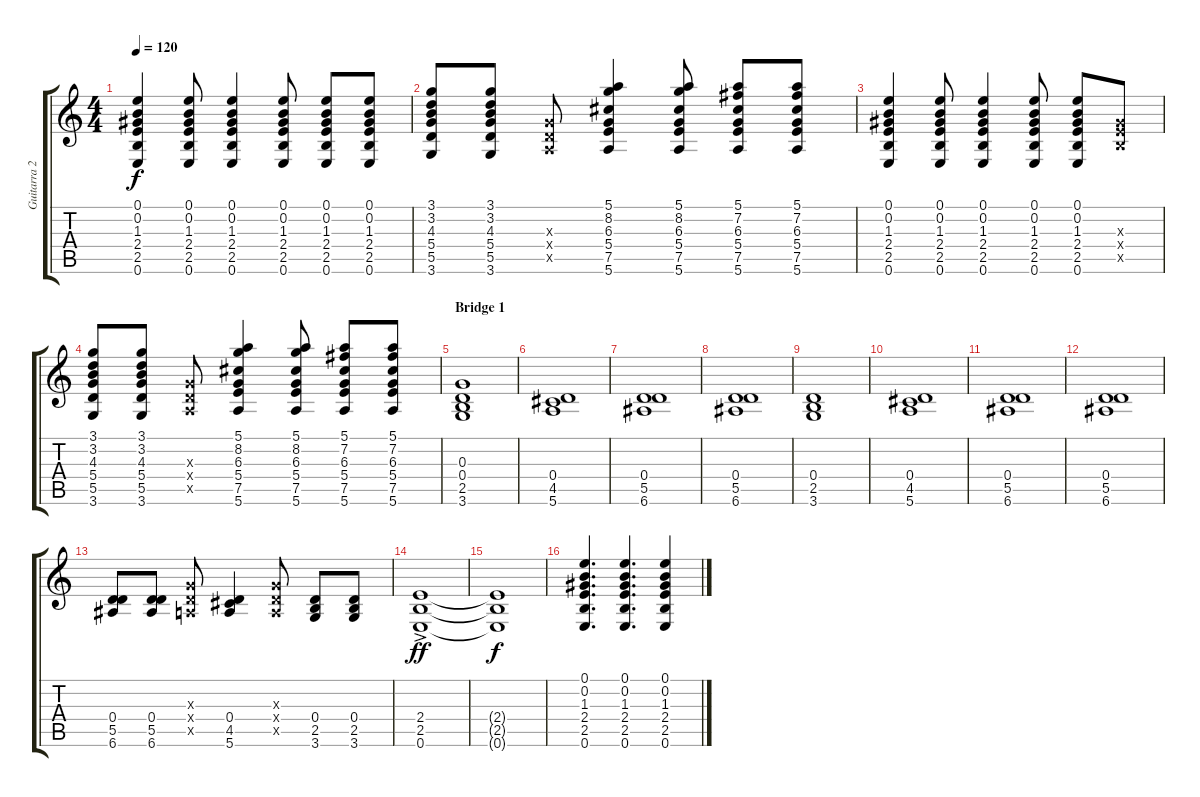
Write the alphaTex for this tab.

\track ("Guitarra 2" "Guitarra 2") {instrument acousticguitarsteel}
\staff {score tabs}
\tuning (E4 B3 G3 D3 A2 E2) {hide}
\ts (4 4)
\tempo 120
\clef g2
\ks c
(0.1 0.2 1.3 2.4 2.5 0.6).4{dy f} (0.1 0.2 1.3 2.4 2.5 0.6).8 (0.1 0.2 1.3 2.4 2.5 0.6).4 (0.1 0.2 1.3 2.4 2.5 0.6).8 (0.1 0.2 1.3 2.4 2.5 0.6).8 (0.1 0.2 1.3 2.4 2.5 0.6).8 |
(3.1 3.2 4.3 5.4 5.5 3.6).8 (3.1 3.2 4.3 5.4 5.5 3.6).8 (0.3{x} 0.4{x} 0.5{x}).8 (5.1 8.2 6.3 5.4 7.5 5.6).4 (5.1 8.2 6.3 5.4 7.5 5.6).8 (5.1 7.2 6.3 5.4 7.5 5.6).8 (5.1 7.2 6.3 5.4 7.5 5.6).8 |
(0.1 0.2 1.3 2.4 2.5 0.6).4 (0.1 0.2 1.3 2.4 2.5 0.6).8 (0.1 0.2 1.3 2.4 2.5 0.6).4 (0.1 0.2 1.3 2.4 2.5 0.6).8 (0.1 0.2 1.3 2.4 2.5 0.6).8 (1.3{x} 2.4{x} 2.5{x}).8 |
(3.1 3.2 4.3 5.4 5.5 3.6).8 (3.1 3.2 4.3 5.4 5.5 3.6).8 (0.3{x} 0.4{x} 0.5{x}).8 (5.1 8.2 6.3 5.4 7.5 5.6).4 (5.1 8.2 6.3 5.4 7.5 5.6).8 (5.1 7.2 6.3 5.4 7.5 5.6).8 (5.1 7.2 6.3 5.4 7.5 5.6).8 |
\section ("" "Bridge 1")
(0.3 0.4 2.5 3.6).1 |
(0.4 4.5 5.6).1 |
(0.4 5.5 6.6).1 |
(0.4 5.5 6.6).1 |
(0.4 2.5 3.6).1 |
(0.4 4.5 5.6).1 |
(0.4 5.5 6.6).1 |
(0.4 5.5 6.6).1 |
(0.4 5.5 6.6).8 (0.4 5.5 6.6).8 (0.3{x} 0.4{x} 0.5{x}).8 (0.4 4.5 5.6).4 (0.3{x} 0.4{x} 0.5{x}).8 (0.4 2.5 3.6).8 (0.4 2.5 3.6).8 |
(2.4{ac} 2.5{ac} 0.6{ac}).1{dy ff} |
(2.4{t} 2.5{t} 0.6{t}).1{dy f} |
(0.1 0.2 1.3 2.4 2.5 0.6).4{d} (0.1 0.2 1.3 2.4 2.5 0.6).4{d} (0.1 0.2 1.3 2.4 2.5 0.6).4
